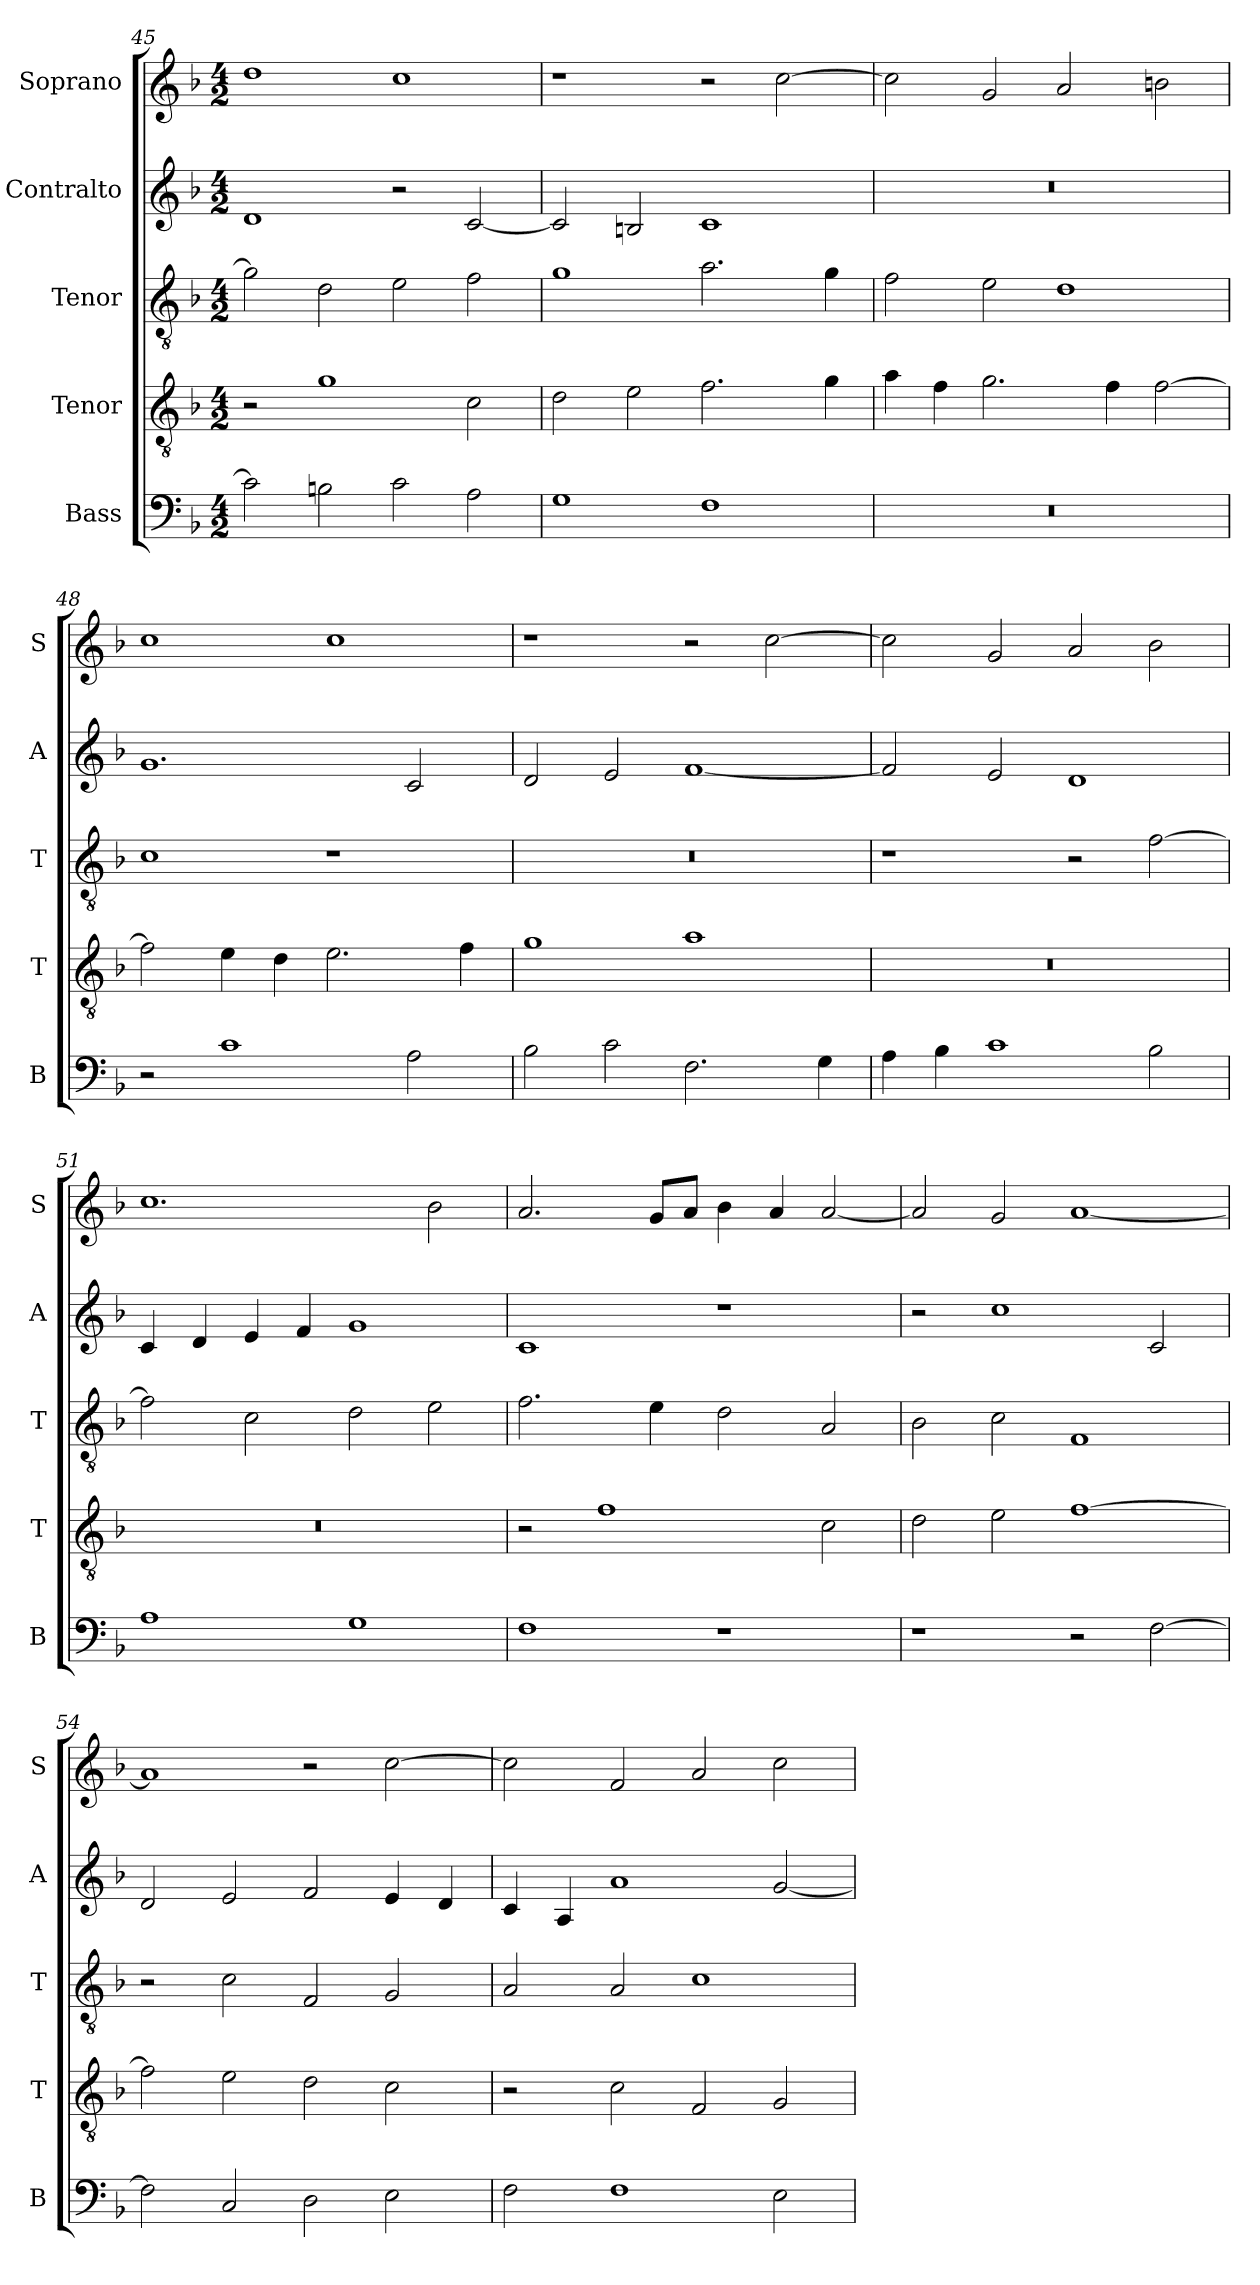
**kern	**kern	**kern	**kern	**kern
*part5	*part4	*part3	*part2	*part1
*staff5	*staff4	*staff3	*staff2	*staff1
*I"Bass	*I"Tenor	*I"Tenor	*I"Contralto	*I"Soprano
*I'B	*I'T	*I'T	*I'A	*I'S
*clefF4	*clefGv2	*clefGv2	*clefG2	*clefG2
*k[b-]	*k[b-]	*k[b-]	*k[b-]	*k[b-]
*F:ion	*F:ion	*F:ion	*F:ion	*F:ion
*M4/2	*M4/2	*M4/2	*M4/2	*M4/2
=45	=45	=45	=45	=45
2c]	2r	2g]	1d	1dd
2Bn	1g	2d	.	.
2c	.	2e	2r	1cc
2A	2c	2f	[2c	.
=46	=46	=46	=46	=46
1G	2d	1g	2c]	1r
.	2e	.	2Bn	.
1F	2.f	2.a	1c	2r
.	.	.	.	[2cc
.	4g	4g	.	.
=47	=47	=47	=47	=47
0r	4a	2f	0r	2cc]
.	4f	.	.	.
.	2.g	2e	.	2g
.	.	1d	.	2a
.	4f	.	.	.
.	[2f	.	.	2bn
=48	=48	=48	=48	=48
2r	2f]	1c	1.g	1cc
1c	4e	.	.	.
.	4d	.	.	.
.	2.e	1r	.	1cc
2A	.	.	2c	.
.	4f	.	.	.
=49	=49	=49	=49	=49
2B-	1g	0r	2d	1r
2c	.	.	2e	.
2.F	1a	.	[1f	2r
.	.	.	.	[2cc
4G	.	.	.	.
=50	=50	=50	=50	=50
4A	0r	1r	2f]	2cc]
4B-	.	.	.	.
1c	.	.	2e	2g
.	.	2r	1d	2a
2B-	.	[2f	.	2b-
=51	=51	=51	=51	=51
1A	0r	2f]	4c	1.cc
.	.	.	4d	.
.	.	2c	4e	.
.	.	.	4f	.
1G	.	2d	1g	.
.	.	2e	.	2b-
=52	=52	=52	=52	=52
1F	2r	2.f	1c	2.a
.	1f	.	.	.
.	.	4e	.	8g/L
.	.	.	.	8a/J
1r	.	2d	1r	4b-
.	.	.	.	4a
.	2c	2A	.	[2a
=53	=53	=53	=53	=53
1r	2d	2B-	2r	2a]
.	2e	2c	1cc	2g
2r	[1f	1F	.	[1a
[2F	.	.	2c	.
=54	=54	=54	=54	=54
2F]	2f]	2r	2d	1a]
2C	2e	2c	2e	.
2D	2d	2F	2f	2r
2E	2c	2G	4e	[2cc
.	.	.	4d	.
=55	=55	=55	=55	=55
2F	2r	2A	4c	2cc]
.	.	.	4A	.
1F	2c	2A	1a	2f
.	2F	1c	.	2a
2E	2G	.	[2g	2cc
=	=	=	=	=
*-	*-	*-	*-	*-
